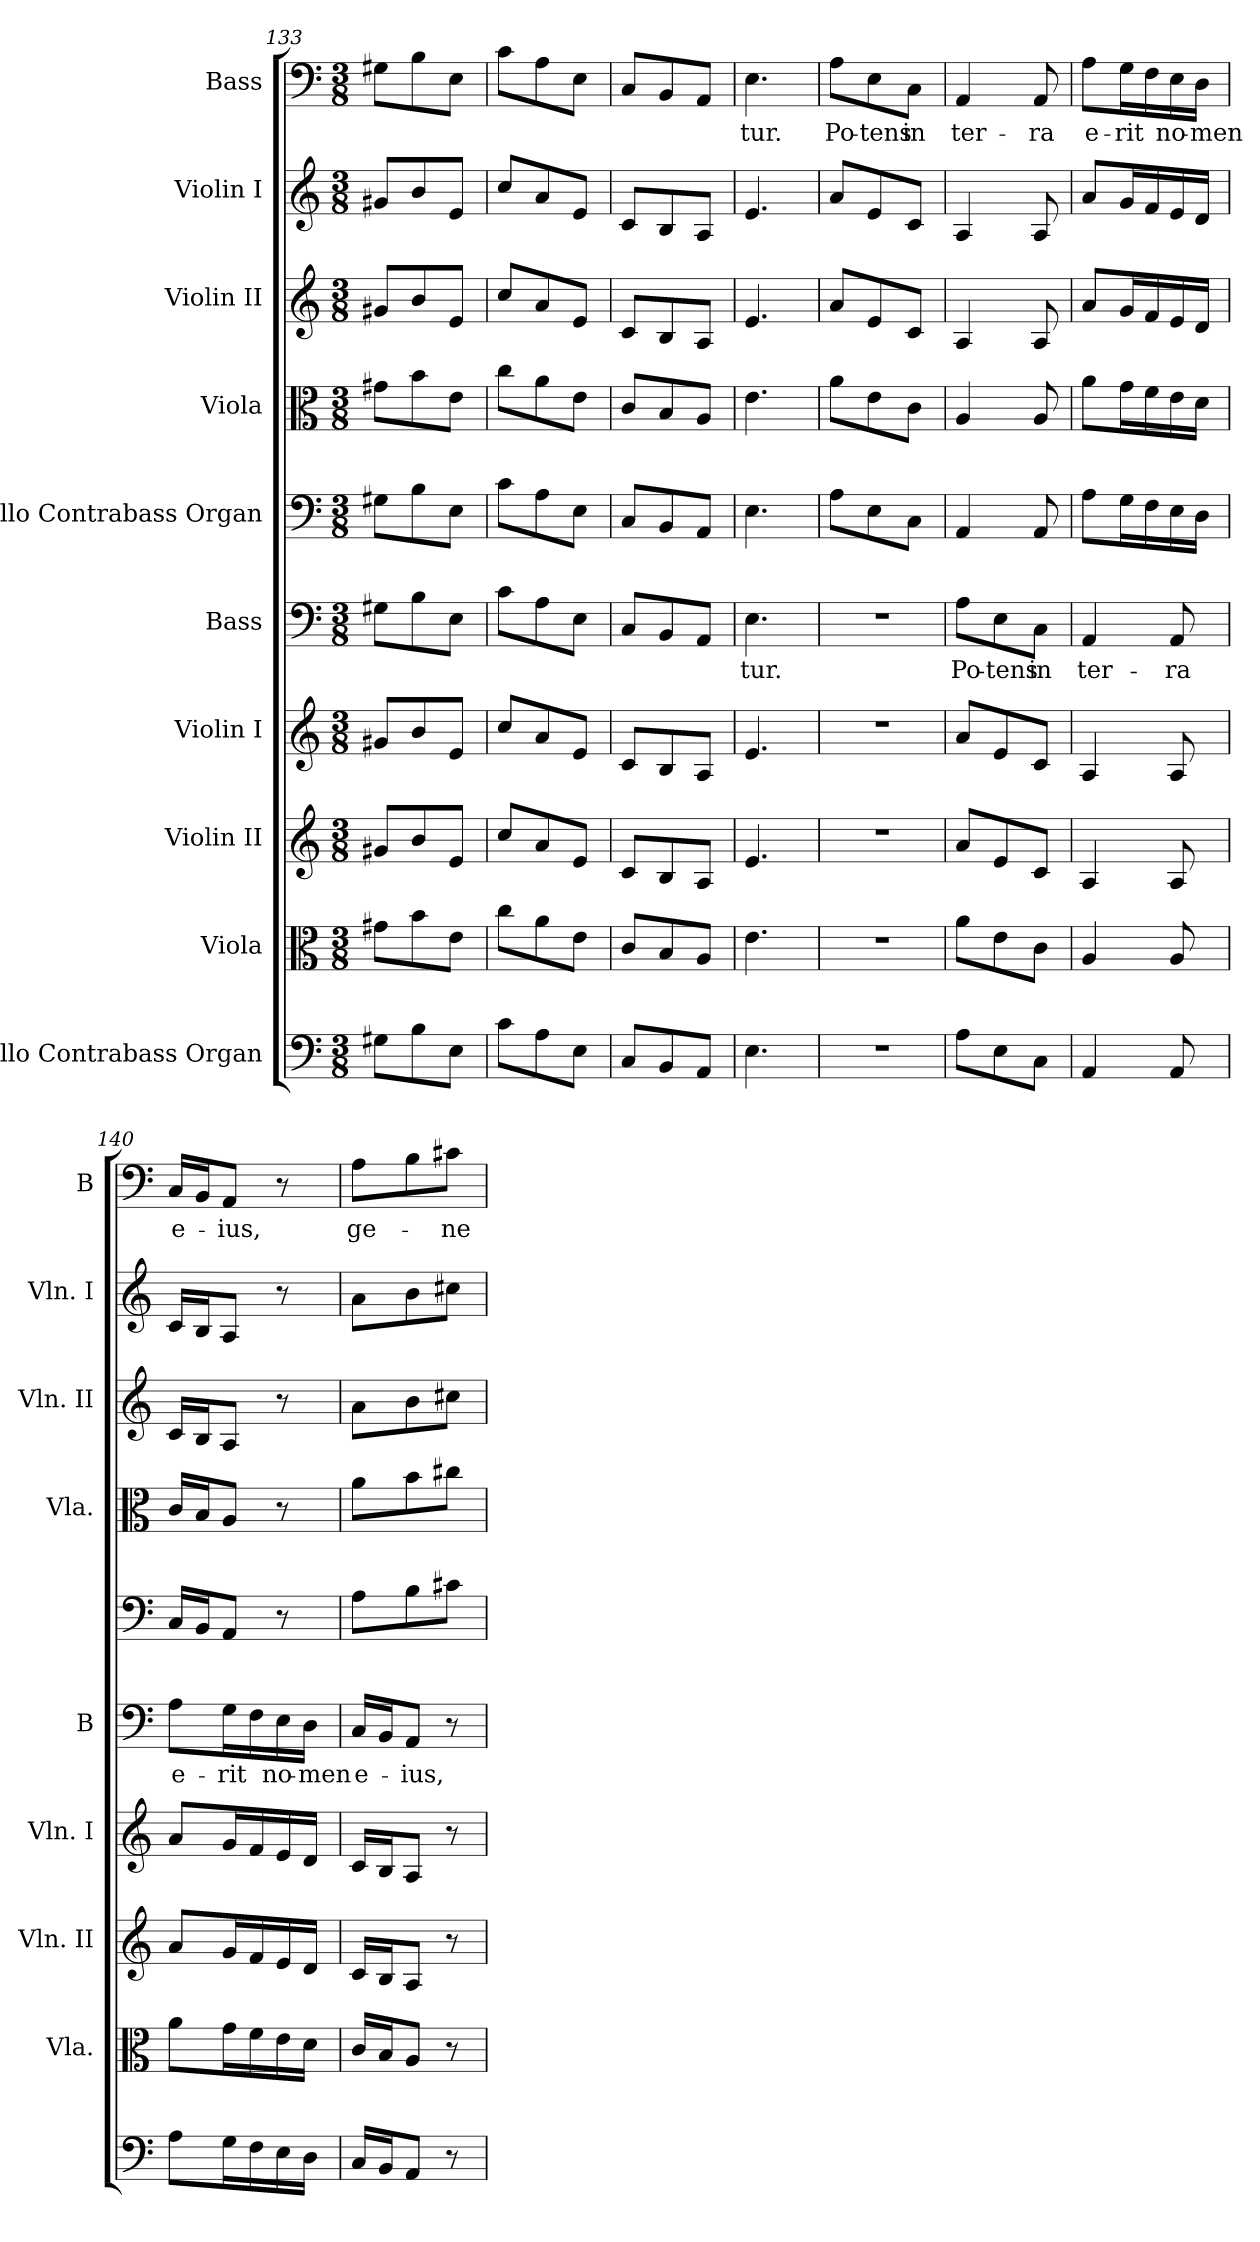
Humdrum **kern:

**kern	**kern	**kern	**kern	**kern	**text	**kern	**kern	**kern	**kern	**kern	**text
*part10	*part9	*part8	*part7	*part6	*part6	*part5	*part4	*part3	*part2	*part1	*part1
*staff10	*staff9	*staff8	*staff7	*staff6	*staff6	*staff5	*staff4	*staff3	*staff2	*staff1	*staff1
*I"Cello Contrabass Organ	*I"Viola	*I"Violin II	*I"Violin I	*I"Bass	*	*I"Cello Contrabass Organ	*I"Viola	*I"Violin II	*I"Violin I	*I"Bass	*
*	*I'Vla.	*I'Vln. II	*I'Vln. I	*I'B	*	*	*I'Vla.	*I'Vln. II	*I'Vln. I	*I'B	*
*clefF4	*clefC3	*clefG2	*clefG2	*clefF4	*	*clefF4	*clefC3	*clefG2	*clefG2	*clefF4	*
*k[]	*k[]	*k[]	*k[]	*k[]	*	*k[]	*k[]	*k[]	*k[]	*k[]	*
*C:	*C:	*C:	*C:	*C:	*	*C:	*C:	*C:	*C:	*C:	*
*M3/8	*M3/8	*M3/8	*M3/8	*M3/8	*	*M3/8	*M3/8	*M3/8	*M3/8	*M3/8	*
=133	=133	=133	=133	=133	=133	=133	=133	=133	=133	=133	=133
8G#X\L	8g#X\L	8g#X/L	8g#X/L	8G#X\L	.	8G#X\L	8g#X\L	8g#X/L	8g#X/L	8G#X\L	.
8B\	8b\	8b/	8b/	8B\	.	8B\	8b\	8b/	8b/	8B\	.
8E\J	8e\J	8e/J	8e/J	8E\J	.	8E\J	8e\J	8e/J	8e/J	8E\J	.
=134	=134	=134	=134	=134	=134	=134	=134	=134	=134	=134	=134
8c\L	8cc\L	8cc/L	8cc/L	8c\L	.	8c\L	8cc\L	8cc/L	8cc/L	8c\L	.
8A\	8a\	8a/	8a/	8A\	.	8A\	8a\	8a/	8a/	8A\	.
8E\J	8e\J	8e/J	8e/J	8E\J	.	8E\J	8e\J	8e/J	8e/J	8E\J	.
=135	=135	=135	=135	=135	=135	=135	=135	=135	=135	=135	=135
8C/L	8c/L	8c/L	8c/L	8C/L	.	8C/L	8c/L	8c/L	8c/L	8C/L	.
8BB/	8B/	8B/	8B/	8BB/	.	8BB/	8B/	8B/	8B/	8BB/	.
8AA/J	8A/J	8A/J	8A/J	8AA/J	.	8AA/J	8A/J	8A/J	8A/J	8AA/J	.
=136	=136	=136	=136	=136	=136	=136	=136	=136	=136	=136	=136
!	!	!	!	!	!LO:LY:b	!	!	!	!	!	!LO:LY:b
4.E\	4.e\	4.e/	4.e/	4.E\	-tur.	4.E\	4.e\	4.e/	4.e/	4.E\	-tur.
!!LO:PB:g=z
=137	=137	=137	=137	=137	=137	=137	=137	=137	=137	=137	=137
!	!	!	!	!	!	!	!	!	!	!	!LO:LY:b
4.r	4.r	4.r	4.r	4.r	.	8A\L	8a\L	8a/L	8a/L	8A\L	Po-
!	!	!	!	!	!	!	!	!	!	!	!LO:LY:b
.	.	.	.	.	.	8E\	8e\	8e/	8e/	8E\	-tens
!	!	!	!	!	!	!	!	!	!	!	!LO:LY:b
.	.	.	.	.	.	8C\J	8c\J	8c/J	8c/J	8C\J	in
=138	=138	=138	=138	=138	=138	=138	=138	=138	=138	=138	=138
!	!	!	!	!	!LO:LY:b	!	!	!	!	!	!LO:LY:b
8A\L	8a\L	8a/L	8a/L	8A\L	Po-	4AA/	4A/	4A/	4A/	4AA/	ter-
!	!	!	!	!	!LO:LY:b	!	!	!	!	!	!
8E\	8e\	8e/	8e/	8E\	-tens	.	.	.	.	.	.
!	!	!	!	!	!LO:LY:b	!	!	!	!	!	!LO:LY:b
8C\J	8c\J	8c/J	8c/J	8C\J	in	8AA/	8A/	8A/	8A/	8AA/	-ra
=139	=139	=139	=139	=139	=139	=139	=139	=139	=139	=139	=139
!	!	!	!	!	!LO:LY:b	!	!	!	!	!	!LO:LY:b
4AA/	4A/	4A/	4A/	4AA/	ter-	8A\L	8a\L	8a/L	8a/L	8A\L	e-
!	!	!	!	!	!	!	!	!	!	!	!LO:LY:b
.	.	.	.	.	.	16G\L	16g\L	16g/L	16g/L	16G\L	-rit
.	.	.	.	.	.	16F\	16f\	16f/	16f/	16F\	.
!	!	!	!	!	!LO:LY:b	!	!	!	!	!	!LO:LY:b
8AA/	8A/	8A/	8A/	8AA/	-ra	16E\	16e\	16e/	16e/	16E\	no-
!	!	!	!	!	!	!	!	!	!	!	!LO:LY:b
.	.	.	.	.	.	16D\JJ	16d\JJ	16d/JJ	16d/JJ	16D\JJ	-men
=140	=140	=140	=140	=140	=140	=140	=140	=140	=140	=140	=140
!	!	!	!	!	!LO:LY:b	!	!	!	!	!	!LO:LY:b
8A\L	8a\L	8a/L	8a/L	8A\L	e-	16C/LL	16c/LL	16c/LL	16c/LL	16C/LL	e-
.	.	.	.	.	.	16BB/J	16B/J	16B/J	16B/J	16BB/J	.
!	!	!	!	!	!LO:LY:b	!	!	!	!	!	!LO:LY:b
16G\L	16g\L	16g/L	16g/L	16G\L	-rit	8AA/J	8A/J	8A/J	8A/J	8AA/J	-ius,
16F\	16f\	16f/	16f/	16F\	.	.	.	.	.	.	.
!	!	!	!	!	!LO:LY:b	!	!	!	!	!	!
16E\	16e\	16e/	16e/	16E\	no-	8r	8r	8r	8r	8r	.
!	!	!	!	!	!LO:LY:b	!	!	!	!	!	!
16D\JJ	16d\JJ	16d/JJ	16d/JJ	16D\JJ	-men	.	.	.	.	.	.
=141	=141	=141	=141	=141	=141	=141	=141	=141	=141	=141	=141
!	!	!	!	!	!LO:LY:b	!	!	!	!	!	!LO:LY:b
16C/LL	16c/LL	16c/LL	16c/LL	16C/LL	e-	8A\L	8a\L	8a\L	8a\L	8A\L	ge-
16BB/J	16B/J	16B/J	16B/J	16BB/J	.	.	.	.	.	.	.
!	!	!	!	!	!LO:LY:b	!	!	!	!	!	!
8AA/J	8A/J	8A/J	8A/J	8AA/J	-ius,	8B\	8b\	8b\	8b\	8B\	.
!	!	!	!	!	!	!	!	!	!	!	!LO:LY:b
8r	8r	8r	8r	8r	.	8c#X\J	8cc#X\J	8cc#X\J	8cc#X\J	8c#X\J	-ne-
=	=	=	=	=	=	=	=	=	=	=	=
*-	*-	*-	*-	*-	*-	*-	*-	*-	*-	*-	*-
